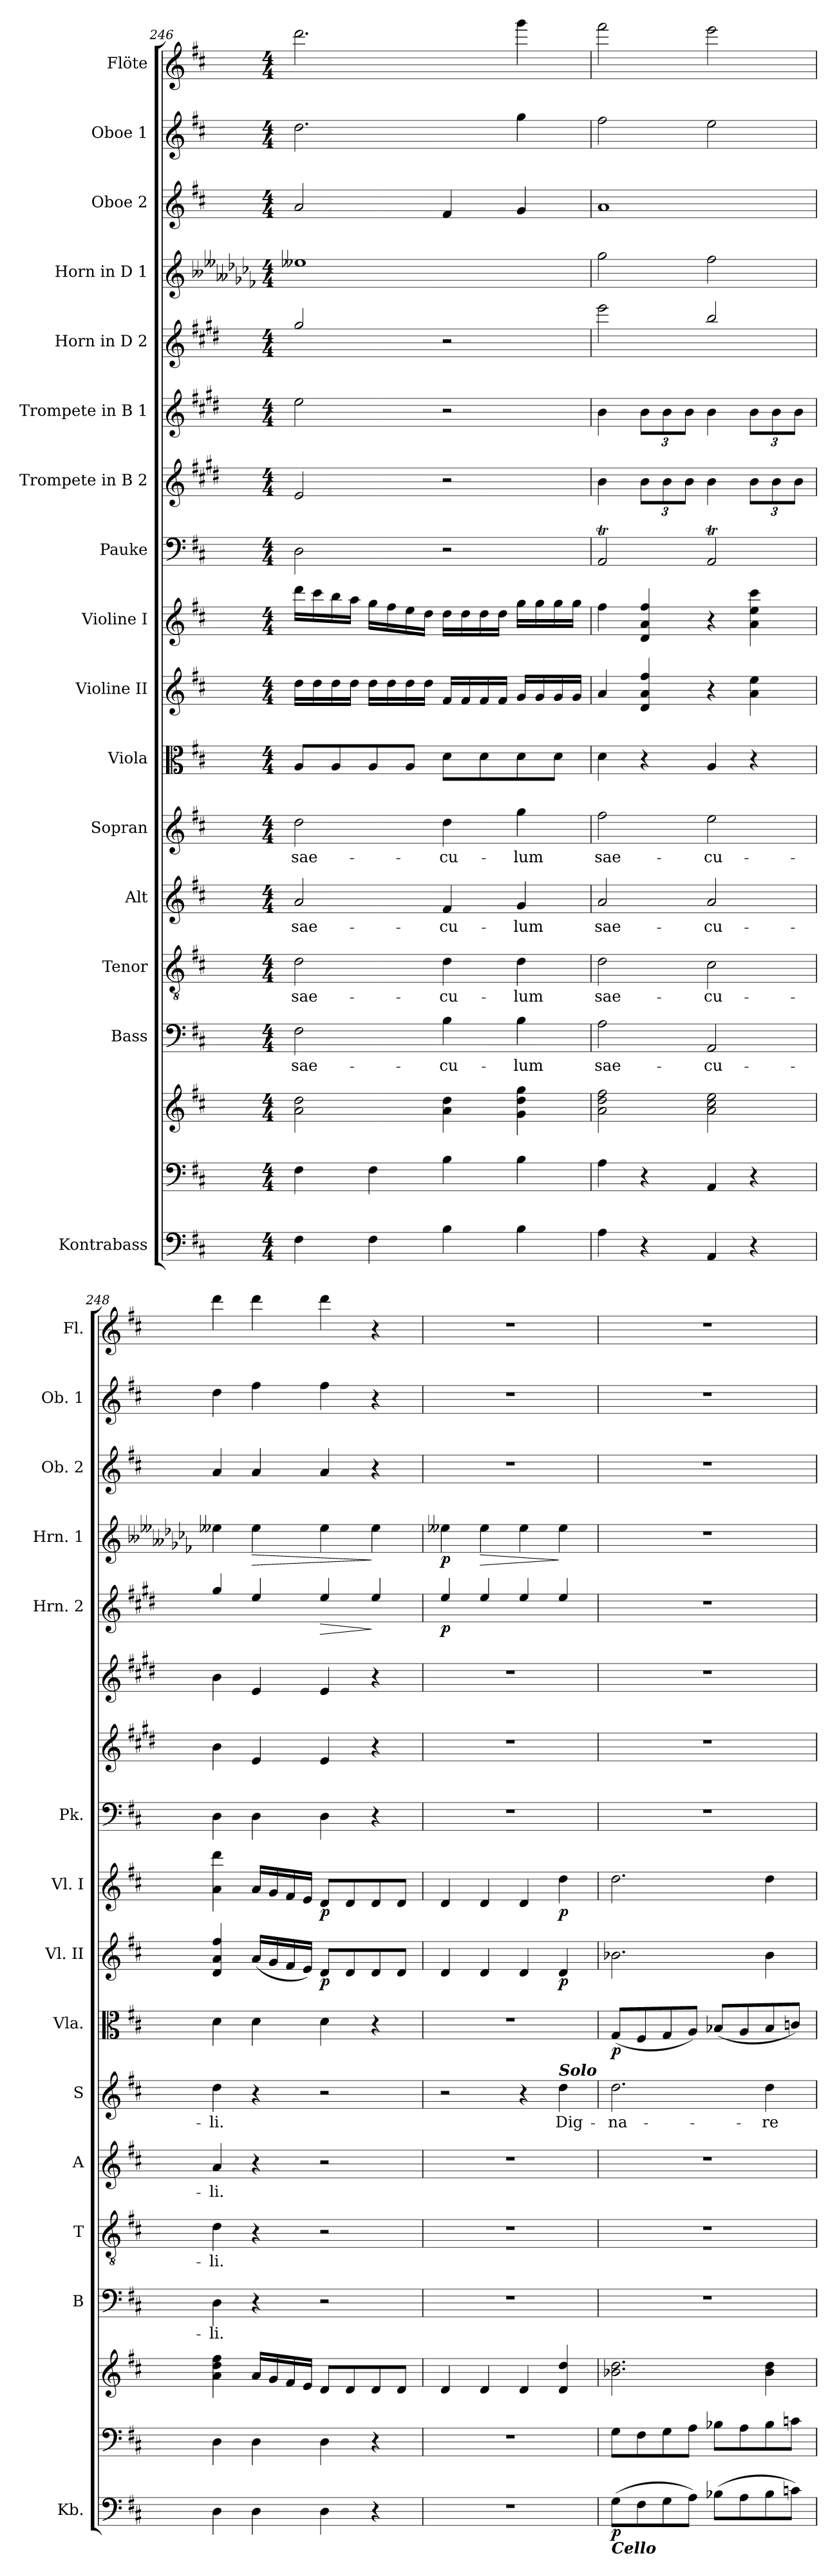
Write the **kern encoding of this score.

**kern	**dynam	**kern	**kern	**kern	**text	**kern	**text	**kern	**text	**kern	**text	**kern	**dynam	**kern	**dynam	**kern	**dynam	**kern	**kern	**kern	**kern	**dynam	**kern	**dynam	**kern	**kern	**kern
*part17	*part17	*part16	*part16	*part15	*part15	*part14	*part14	*part13	*part13	*part12	*part12	*part11	*part11	*part10	*part10	*part9	*part9	*part8	*part7	*part6	*part5	*part5	*part4	*part4	*part3	*part2	*part1
*staff18	*staff18	*staff17	*staff16	*staff15	*staff15	*staff14	*staff14	*staff13	*staff13	*staff12	*staff12	*staff11	*staff11	*staff10	*staff10	*staff9	*staff9	*staff8	*staff7	*staff6	*staff5	*staff5	*staff4	*staff4	*staff3	*staff2	*staff1
*I"Kontrabass	*	*	*	*I"Bass	*	*I"Tenor	*	*I"Alt	*	*I"Sopran	*	*I"Viola	*	*I"Violine II	*	*I"Violine I	*	*I"Pauke	*I"Trompete in B 2	*I"Trompete in B 1	*I"Horn in D 2	*	*I"Horn in D 1	*	*I"Oboe 2	*I"Oboe 1	*I"Flöte
*I'Kb.	*	*	*	*I'B	*	*I'T	*	*I'A	*	*I'S	*	*I'Vla.	*	*I'Vl. II	*	*I'Vl. I	*	*I'Pk.	*	*	*I'Hrn. 2	*	*I'Hrn. 1	*	*I'Ob. 2	*I'Ob. 1	*I'Fl.
*clefF4	*	*clefF4	*clefG2	*clefF4	*	*clefGv2	*	*clefG2	*	*clefG2	*	*clefC3	*	*clefG2	*	*clefG2	*	*clefF4	*clefG2	*clefG2	*clefG2	*	*clefG2	*	*clefG2	*clefG2	*clefG2
*ITrd7c12	*	*	*	*	*	*	*	*	*	*	*	*	*	*	*	*	*	*	*ITrd1c2	*ITrd1c2	*ITrd4c7	*	*ITrd-8c-12	*	*	*	*
*k[f#c#]	*	*k[f#c#]	*k[f#c#]	*k[f#c#]	*	*k[f#c#]	*	*k[f#c#]	*	*k[f#c#]	*	*k[f#c#]	*	*k[f#c#]	*	*k[f#c#]	*	*k[f#c#]	*k[f#c#]	*k[f#c#]	*k[f#c#g#]	*	*k[b--e--a--d-g-c-f-]	*	*k[f#c#]	*k[f#c#]	*k[f#c#]
*D:	*	*D:	*D:	*D:	*	*D:	*	*D:	*	*D:	*	*D:	*	*D:	*	*D:	*	*D:	*D:	*D:	*A:	*	*E--:	*	*D:	*D:	*D:
*M4/4	*	*M4/4	*M4/4	*M4/4	*	*M4/4	*	*M4/4	*	*M4/4	*	*M4/4	*	*M4/4	*	*M4/4	*	*M4/4	*M4/4	*M4/4	*M4/4	*	*M4/4	*	*M4/4	*M4/4	*M4/4
=246	=246	=246	=246	=246	=246	=246	=246	=246	=246	=246	=246	=246	=246	=246	=246	=246	=246	=246	=246	=246	=246	=246	=246	=246	=246	=246	=246
!	!	!	!	!	!LO:LY:b	!	!LO:LY:b	!	!LO:LY:b	!	!LO:LY:b	!	!	!	!	!	!	!	!	!	!	!	!	!	!	!	!
4FF#\	.	4F#\	2a\ 2dd\	2F#\	sae-	2d\	sae-	2a/	sae-	2dd\	sae-	8A/L	.	16dd\LL	.	16ddd\LL	.	2D\	2d/	2dd\	2cc#/	.	1eee--	.	2a/	2.dd\	2.ddd\
.	.	.	.	.	.	.	.	.	.	.	.	.	.	16dd\	.	16ccc#\	.	.	.	.	.	.	.	.	.	.	.
.	.	.	.	.	.	.	.	.	.	.	.	8A/	.	16dd\	.	16bb\	.	.	.	.	.	.	.	.	.	.	.
.	.	.	.	.	.	.	.	.	.	.	.	.	.	16dd\JJ	.	16aa\JJ	.	.	.	.	.	.	.	.	.	.	.
4FF#\	.	4F#\	.	.	.	.	.	.	.	.	.	8A/	.	16dd\LL	.	16gg\LL	.	.	.	.	.	.	.	.	.	.	.
.	.	.	.	.	.	.	.	.	.	.	.	.	.	16dd\	.	16ff#\	.	.	.	.	.	.	.	.	.	.	.
.	.	.	.	.	.	.	.	.	.	.	.	8A/J	.	16dd\	.	16ee\	.	.	.	.	.	.	.	.	.	.	.
.	.	.	.	.	.	.	.	.	.	.	.	.	.	16dd\JJ	.	16dd\JJ	.	.	.	.	.	.	.	.	.	.	.
!	!	!	!	!	!LO:LY:b	!	!LO:LY:b	!	!LO:LY:b	!	!LO:LY:b	!	!	!	!	!	!	!	!	!	!	!	!	!	!	!	!
4BB\	.	4B\	4a\ 4dd\	4B\	-cu-	4d\	-cu-	4f#/	-cu-	4dd\	-cu-	8d\L	.	16f#/LL	.	16dd\LL	.	2r	2r	2r	2r	.	.	.	4f#/	.	.
.	.	.	.	.	.	.	.	.	.	.	.	.	.	16f#/	.	16dd\	.	.	.	.	.	.	.	.	.	.	.
.	.	.	.	.	.	.	.	.	.	.	.	8d\	.	16f#/	.	16dd\	.	.	.	.	.	.	.	.	.	.	.
.	.	.	.	.	.	.	.	.	.	.	.	.	.	16f#/JJ	.	16dd\JJ	.	.	.	.	.	.	.	.	.	.	.
!	!	!	!	!	!LO:LY:b	!	!LO:LY:b	!	!LO:LY:b	!	!LO:LY:b	!	!	!	!	!	!	!	!	!	!	!	!	!	!	!	!
4BB\	.	4B\	4g\ 4dd\ 4gg\	4B\	-lum	4d\	-lum	4g/	-lum	4gg\	-lum	8d\	.	16g/LL	.	16gg\LL	.	.	.	.	.	.	.	.	4g/	4gg\	4ggg\
.	.	.	.	.	.	.	.	.	.	.	.	.	.	16g/	.	16gg\	.	.	.	.	.	.	.	.	.	.	.
.	.	.	.	.	.	.	.	.	.	.	.	8d\J	.	16g/	.	16gg\	.	.	.	.	.	.	.	.	.	.	.
.	.	.	.	.	.	.	.	.	.	.	.	.	.	16g/JJ	.	16gg\JJ	.	.	.	.	.	.	.	.	.	.	.
=247	=247	=247	=247	=247	=247	=247	=247	=247	=247	=247	=247	=247	=247	=247	=247	=247	=247	=247	=247	=247	=247	=247	=247	=247	=247	=247	=247
!	!	!	!	!	!LO:LY:b	!	!LO:LY:b	!	!LO:LY:b	!	!LO:LY:b	!	!	!	!	!	!	!	!	!	!	!	!	!	!	!	!
4AA\	.	4A\	2a\ 2dd\ 2ff#\	2A\	sae-	2d\	sae-	2a/	sae-	2ff#\	sae-	4d\	.	4a/	.	4ff#\	.	2AAT/	4a\	4a\	2aa\	.	2ggg-\	.	1a	2ff#\	2fff#\
4r	.	4r	.	.	.	.	.	.	.	.	.	4r	.	4d/ 4a/ 4ff#/	.	4d/ 4a/ 4ff#/	.	.	12a\L	12a\L	.	.	.	.	.	.	.
.	.	.	.	.	.	.	.	.	.	.	.	.	.	.	.	.	.	.	12a\	12a\	.	.	.	.	.	.	.
.	.	.	.	.	.	.	.	.	.	.	.	.	.	.	.	.	.	.	12a\J	12a\J	.	.	.	.	.	.	.
!	!	!	!	!	!LO:LY:b	!	!LO:LY:b	!	!LO:LY:b	!	!LO:LY:b	!	!	!	!	!	!	!	!	!	!	!	!	!	!	!	!
4AAA/	.	4AA/	2a\ 2cc#\ 2ee\	2AA/	-cu-	2c#\	-cu-	2a/	-cu-	2ee\	-cu-	4A/	.	4r	.	4r	.	2AAT/	4a\	4a\	2ee/	.	2fff-\	.	.	2ee\	2eee\
4r	.	4r	.	.	.	.	.	.	.	.	.	4r	.	4a\ 4ee\	.	4a\ 4ee\ 4ccc#\	.	.	12a\L	12a\L	.	.	.	.	.	.	.
.	.	.	.	.	.	.	.	.	.	.	.	.	.	.	.	.	.	.	12a\	12a\	.	.	.	.	.	.	.
.	.	.	.	.	.	.	.	.	.	.	.	.	.	.	.	.	.	.	12a\J	12a\J	.	.	.	.	.	.	.
!!LO:PB:g=z
=248	=248	=248	=248	=248	=248	=248	=248	=248	=248	=248	=248	=248	=248	=248	=248	=248	=248	=248	=248	=248	=248	=248	=248	=248	=248	=248	=248
!	!	!	!	!	!LO:LY:b	!	!LO:LY:b	!	!LO:LY:b	!	!LO:LY:b	!	!	!	!	!	!	!	!	!	!	!	!	!	!	!	!
4DD\	.	4D\	4a\ 4dd\ 4ff#\	4D\	-li.	4d\	-li.	4a/	-li.	4dd\	-li.	4d\	.	4d/ 4a/ 4ff#/	.	4a\ 4ddd\	.	4D\	4a\	4a\	4cc#/	.	4eee--\	.	4a/	4dd\	4ddd\
!	!	!	!	!	!	!	!	!	!	!	!	!	!	!	!	!	!	!	!	!	!	!	!	!LO:HP:b	!	!	!
4DD\	.	4D\	16a/LL	4r	.	4r	.	4r	.	4r	.	4d\	.	(<16a/LL	.	16a/LL	.	4D\	4d/	4d/	4a/	.	4eee--\	>	4a/	4ff#\	4ddd\
.	.	.	16g/	.	.	.	.	.	.	.	.	.	.	16g/	.	16g/	.	.	.	.	.	.	.	.	.	.	.
.	.	.	16f#/	.	.	.	.	.	.	.	.	.	.	16f#/	.	16f#/	.	.	.	.	.	.	.	.	.	.	.
.	.	.	16e/JJ	.	.	.	.	.	.	.	.	.	.	16e/JJ)	.	16e/JJ	.	.	.	.	.	.	.	.	.	.	.
!	!	!	!	!	!	!	!	!	!	!	!	!	!	!	!LO:DY:b	!	!LO:DY:b	!	!	!	!	!LO:HP:b	!	!	!	!	!
4DD\	.	4D\	8d/L	2r	.	2r	.	2r	.	2r	.	4d\	.	8d/L	p	8d/L	p	4D\	4d/	4d/	4a/	>	4eee--\	.	4a/	4ff#\	4ddd\
.	.	.	8d/	.	.	.	.	.	.	.	.	.	.	8d/	.	8d/	.	.	.	.	.	.	.	.	.	.	.
4r	.	4r	8d/	.	.	.	.	.	.	.	.	4r	.	8d/	.	8d/	.	4r	4r	4r	4a/	]	4eee--\	]	4r	4r	4r
.	.	.	8d/J	.	.	.	.	.	.	.	.	.	.	8d/J	.	8d/J	.	.	.	.	.	.	.	.	.	.	.
=249	=249	=249	=249	=249	=249	=249	=249	=249	=249	=249	=249	=249	=249	=249	=249	=249	=249	=249	=249	=249	=249	=249	=249	=249	=249	=249	=249
!	!	!	!	!	!	!	!	!	!	!	!	!	!	!	!	!	!	!	!	!	!	!LO:DY:b	!	!LO:DY:b	!	!	!
1r	.	1r	4d/	1r	.	1r	.	1r	.	2r	.	1r	.	4d/	.	4d/	.	1r	1r	1r	4a/	p	4eee--\	p	1r	1r	1r
!	!	!	!	!	!	!	!	!	!	!	!	!	!	!	!	!	!	!	!	!	!	!	!	!LO:HP:b	!	!	!
.	.	.	4d/	.	.	.	.	.	.	.	.	.	.	4d/	.	4d/	.	.	.	.	4a/	.	4eee--\	>	.	.	.
.	.	.	4d/	.	.	.	.	.	.	4r	.	.	.	4d/	.	4d/	.	.	.	.	4a/	.	4eee--\	.	.	.	.
!	!	!	!	!	!	!	!	!	!	!LO:TX:a:Bi:t=Solo	!	!	!	!	!	!	!	!	!	!	!	!	!	!	!	!	!
!	!	!	!	!	!	!	!	!	!	!	!LO:LY:b	!	!	!	!LO:DY:b	!	!LO:DY:b	!	!	!	!	!	!	!	!	!	!
.	.	.	4d/ 4dd/	.	.	.	.	.	.	4dd\	Dig-	.	.	4d/	p	4dd\	p	.	.	.	4a/	.	4eee--\	]	.	.	.
=250	=250	=250	=250	=250	=250	=250	=250	=250	=250	=250	=250	=250	=250	=250	=250	=250	=250	=250	=250	=250	=250	=250	=250	=250	=250	=250	=250
!LO:TX:b:Bi:t=Cello	!	!	!	!	!	!	!	!	!	!	!	!	!	!	!	!	!	!	!	!	!	!	!	!	!	!	!
!	!LO:DY:b	!	!	!	!	!	!	!	!	!	!LO:LY:b	!	!LO:DY:b	!	!	!	!	!	!	!	!	!	!	!	!	!	!
(>8GG\L	p	8G\L	2.b-X\ 2.dd\	1r	.	1r	.	1r	.	2.dd\	-na-	(<8G/L	p	2.b-X\	.	2.dd\	.	1r	1r	1r	1r	.	1r	.	1r	1r	1r
8FF#\	.	8F#\	.	.	.	.	.	.	.	.	.	8F#/	.	.	.	.	.	.	.	.	.	.	.	.	.	.	.
8GG\	.	8G\	.	.	.	.	.	.	.	.	.	8G/	.	.	.	.	.	.	.	.	.	.	.	.	.	.	.
8AA\J)	.	8A\J	.	.	.	.	.	.	.	.	.	8A/J)	.	.	.	.	.	.	.	.	.	.	.	.	.	.	.
(>8BB-X\L	.	8B-X\L	.	.	.	.	.	.	.	.	.	(<8B-X/L	.	.	.	.	.	.	.	.	.	.	.	.	.	.	.
8AA\	.	8A\	.	.	.	.	.	.	.	.	.	8A/	.	.	.	.	.	.	.	.	.	.	.	.	.	.	.
!	!	!	!	!	!	!	!	!	!	!	!LO:LY:b	!	!	!	!	!	!	!	!	!	!	!	!	!	!	!	!
8BB-\	.	8B-\	4b-\ 4dd\	.	.	.	.	.	.	4dd\	-re	8B-/	.	4b-\	.	4dd\	.	.	.	.	.	.	.	.	.	.	.
8Cn\J)	.	8cn\J	.	.	.	.	.	.	.	.	.	8cn/J)	.	.	.	.	.	.	.	.	.	.	.	.	.	.	.
=	=	=	=	=	=	=	=	=	=	=	=	=	=	=	=	=	=	=	=	=	=	=	=	=	=	=	=
*-	*-	*-	*-	*-	*-	*-	*-	*-	*-	*-	*-	*-	*-	*-	*-	*-	*-	*-	*-	*-	*-	*-	*-	*-	*-	*-	*-
